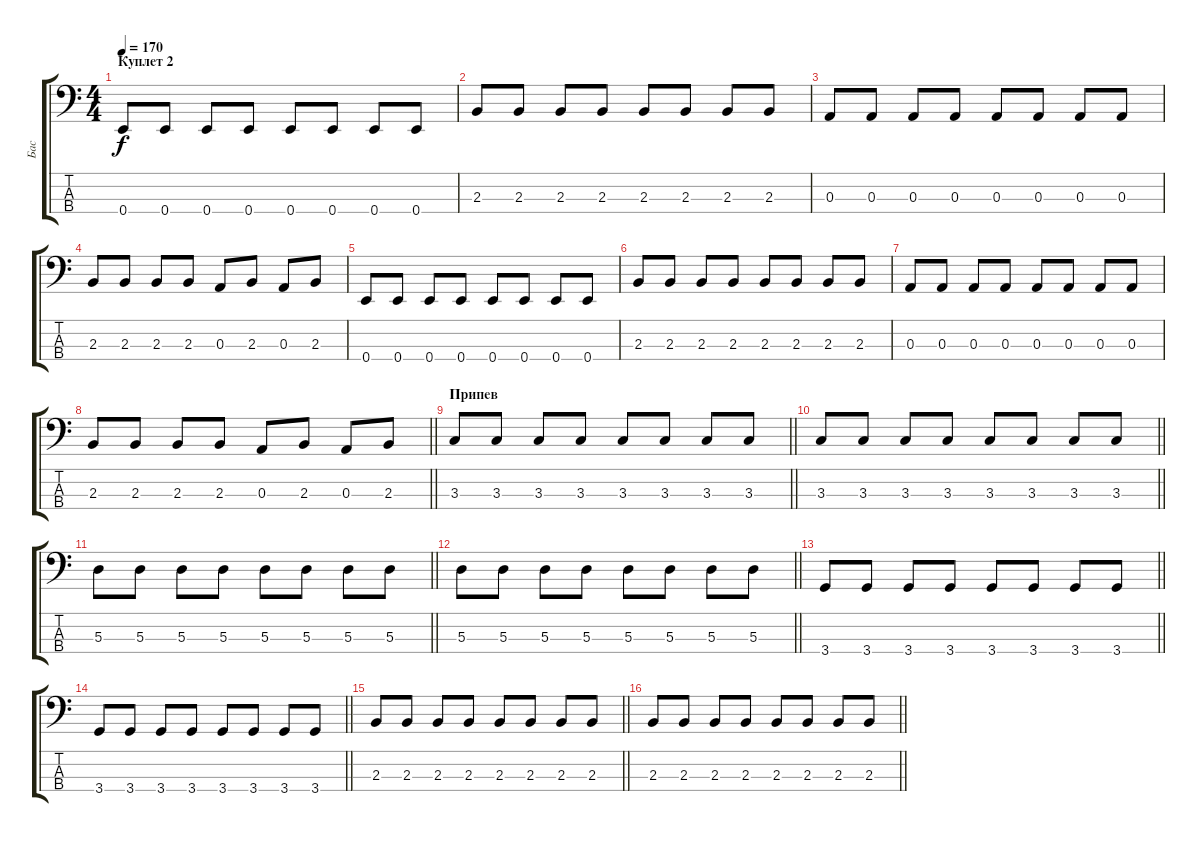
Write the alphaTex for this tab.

\track ("Бас" "Бас") {instrument electricbasspick}
\staff {score tabs}
\tuning (G2 D2 A1 E1) {hide}
\ts (4 4)
\section ("" "Куплет 2")
\tempo 170
\clef f4
\ks c
0.4.8{dy f} 0.4.8 0.4.8 0.4.8 0.4.8 0.4.8 0.4.8 0.4.8 |
2.3.8 2.3.8 2.3.8 2.3.8 2.3.8 2.3.8 2.3.8 2.3.8 |
0.3.8 0.3.8 0.3.8 0.3.8 0.3.8 0.3.8 0.3.8 0.3.8 |
2.3.8 2.3.8 2.3.8 2.3.8 0.3.8 2.3.8 0.3.8 2.3.8 |
0.4.8 0.4.8 0.4.8 0.4.8 0.4.8 0.4.8 0.4.8 0.4.8 |
2.3.8 2.3.8 2.3.8 2.3.8 2.3.8 2.3.8 2.3.8 2.3.8 |
0.3.8 0.3.8 0.3.8 0.3.8 0.3.8 0.3.8 0.3.8 0.3.8 |
\barLineRight lightlight
2.3.8 2.3.8 2.3.8 2.3.8 0.3.8 2.3.8 0.3.8 2.3.8 |
\section ("" "Припев")
\barLineRight lightlight
3.3.8 3.3.8 3.3.8 3.3.8 3.3.8 3.3.8 3.3.8 3.3.8 |
\barLineRight lightlight
3.3.8 3.3.8 3.3.8 3.3.8 3.3.8 3.3.8 3.3.8 3.3.8 |
\barLineRight lightlight
5.3.8 5.3.8 5.3.8 5.3.8 5.3.8 5.3.8 5.3.8 5.3.8 |
\barLineRight lightlight
5.3.8 5.3.8 5.3.8 5.3.8 5.3.8 5.3.8 5.3.8 5.3.8 |
\barLineRight lightlight
3.4.8 3.4.8 3.4.8 3.4.8 3.4.8 3.4.8 3.4.8 3.4.8 |
\barLineRight lightlight
3.4.8 3.4.8 3.4.8 3.4.8 3.4.8 3.4.8 3.4.8 3.4.8 |
\barLineRight lightlight
2.3.8 2.3.8 2.3.8 2.3.8 2.3.8 2.3.8 2.3.8 2.3.8 |
\barLineRight lightlight
2.3.8 2.3.8 2.3.8 2.3.8 2.3.8 2.3.8 2.3.8 2.3.8
